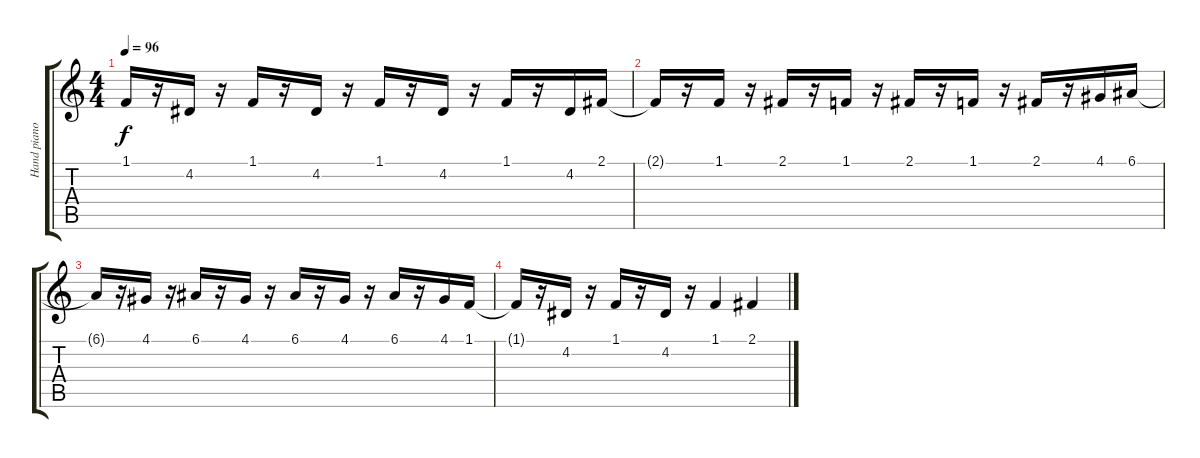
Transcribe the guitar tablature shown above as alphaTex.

\track ("Hand piano" "Hand piano") {instrument lead2sawtooth}
\staff {score tabs}
\tuning (E4 B3 G3 D3 A2 E2) {hide}
\ts (4 4)
\tempo 96
\clef g2
\ks c
1.1.16{dy f} r.16 4.2.16 r.16 1.1.16 r.16 4.2.16 r.16 1.1.16 r.16 4.2.16 r.16 1.1.16 r.16 4.2.16 2.1.16 |
2.1{t}.16 r.16 1.1.16 r.16 2.1.16 r.16 1.1.16 r.16 2.1.16 r.16 1.1.16 r.16 2.1.16 r.16 4.1.16 6.1.16 |
6.1{t}.16 r.16 4.1.16 r.16 6.1.16 r.16 4.1.16 r.16 6.1.16 r.16 4.1.16 r.16 6.1.16 r.16 4.1.16 1.1.16 |
1.1{t}.16 r.16 4.2.16 r.16 1.1.16 r.16 4.2.16 r.16 1.1.4 2.1.4
